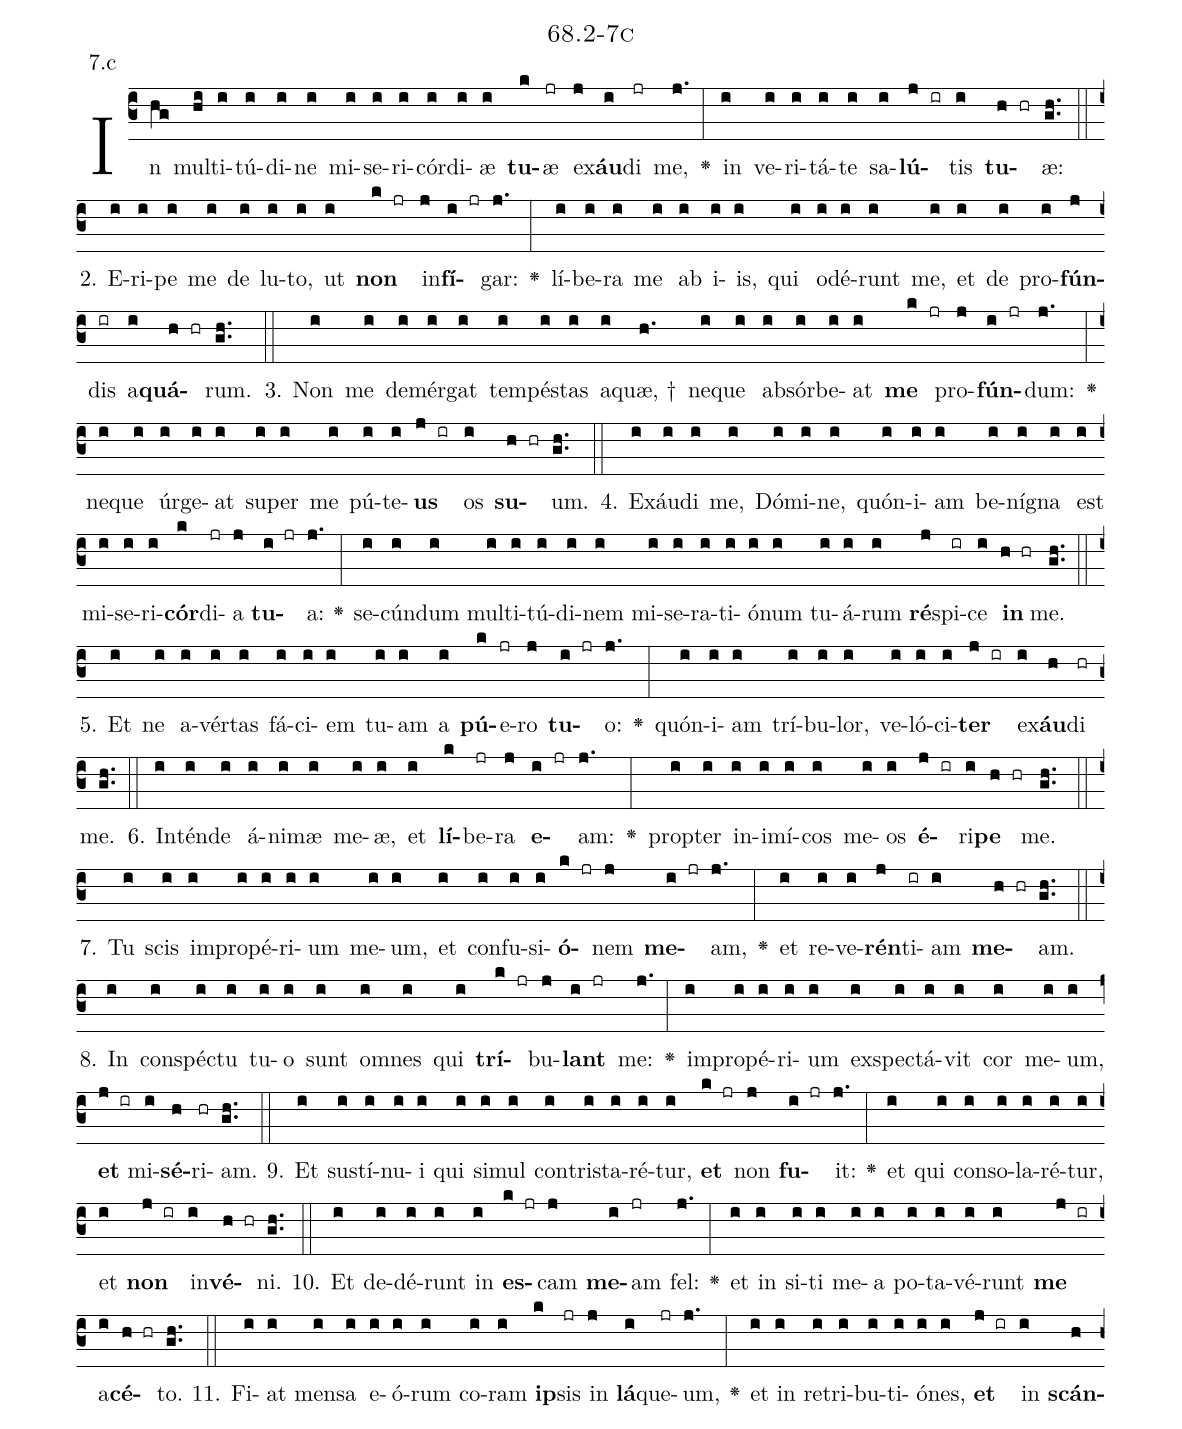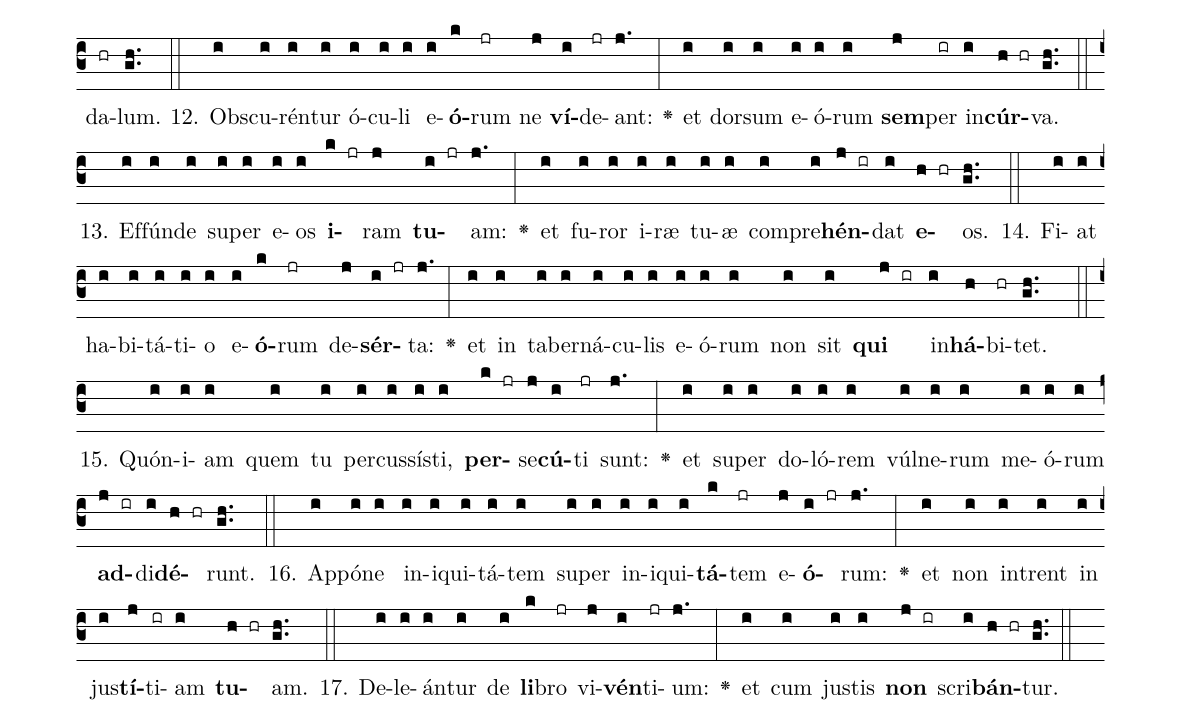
name: 68.2-7c;
annotation: 7.c;
%%
(c3)In(hg) mul(hi)ti(i)tú(i)di(i)ne(i) mi(i)se(i)ri(i)cór(i)di(i)æ(i) <b>tu</b>(k)æ(jr) ex(j)<b>áu</b>(i)di(jr) me,(j.) <v>\greheightstar</v>(:) in(i) ve(i)ri(i)tá(i)te(i) sa(i)<b>lú</b>(j ir)tis(i) <b>tu</b>(h hr)æ:(gh..) (::)
2. E(i)ri(i)pe(i) me(i) de(i) lu(i)to,(i) ut(i) <b>non</b>(k jr) in(j)<b>fí</b>(i jr)gar:(j.) <v>\greheightstar</v>(:) lí(i)be(i)ra(i) me(i) ab(i) i(i)is,(i) qui(i) o(i)dé(i)runt(i) me,(i) et(i) de(i) pro(i)<b>fún</b>(j)dis(ir) a(i)<b>quá</b>(h hr)rum.(gh..) (::)
3. Non(i) me(i) de(i)mér(i)gat(i) tem(i)pés(i)tas(i) a(i)quæ, †(h.) ne(i)que(i) ab(i)sór(i)be(i)at(i) <b>me</b>(k jr) pro(j)<b>fún</b>(i jr)dum:(j.) <v>\greheightstar</v>(:) ne(i)que(i) úr(i)ge(i)at(i) su(i)per(i) me(i) pú(i)te(i)<b>us</b>(j ir) os(i) <b>su</b>(h hr)um.(gh..) (::)
4. Ex(i)áu(i)di(i) me,(i) Dó(i)mi(i)ne,(i) quón(i)i(i)am(i) be(i)ní(i)gna(i) est(i) mi(i)se(i)ri(i)<b>cór</b>(k)di(jr)a(j) <b>tu</b>(i jr)a:(j.) <v>\greheightstar</v>(:) se(i)cún(i)dum(i) mul(i)ti(i)tú(i)di(i)nem(i) mi(i)se(i)ra(i)ti(i)ó(i)num(i) tu(i)á(i)rum(i) <b>ré</b>(j)spi(ir)ce(i) <b>in</b>(h hr) me.(gh..) (::)
5. Et(i) ne(i) a(i)vér(i)tas(i) fá(i)ci(i)em(i) tu(i)am(i) a(i) <b>pú</b>(k)e(jr)ro(j) <b>tu</b>(i jr)o:(j.) <v>\greheightstar</v>(:) quón(i)i(i)am(i) trí(i)bu(i)lor,(i) ve(i)ló(i)ci(i)<b>ter</b>(j ir) ex(i)<b>áu</b>(h)di(hr) me.(gh..) (::)
6. In(i)tén(i)de(i) á(i)ni(i)mæ(i) me(i)æ,(i) et(i) <b>lí</b>(k)be(jr)ra(j) <b>e</b>(i jr)am:(j.) <v>\greheightstar</v>(:) prop(i)ter(i) in(i)i(i)mí(i)cos(i) me(i)os(i) <b>é</b>(j ir)ri(i)<b>pe</b>(h hr) me.(gh..) (::)
7. Tu(i) scis(i) im(i)pro(i)pé(i)ri(i)um(i) me(i)um,(i) et(i) con(i)fu(i)si(i)<b>ó</b>(k jr)nem(j) <b>me</b>(i jr)am,(j.) <v>\greheightstar</v>(:) et(i) re(i)ve(i)<b>rén</b>(j)ti(ir)am(i) <b>me</b>(h hr)am.(gh..) (::)
8. In(i) con(i)spéc(i)tu(i) tu(i)o(i) sunt(i) om(i)nes(i) qui(i) <b>trí</b>(k jr)bu(j)<b>lant</b>(i jr) me:(j.) <v>\greheightstar</v>(:) im(i)pro(i)pé(i)ri(i)um(i) ex(i)spec(i)tá(i)vit(i) cor(i) me(i)um,(i) <b>et</b>(j ir) mi(i)<b>sé</b>(h)ri(hr)am.(gh..) (::)
9. Et(i) sus(i)tí(i)nu(i)i(i) qui(i) si(i)mul(i) con(i)tris(i)ta(i)ré(i)tur,(i) <b>et</b>(k jr) non(j) <b>fu</b>(i jr)it:(j.) <v>\greheightstar</v>(:) et(i) qui(i) con(i)so(i)la(i)ré(i)tur,(i) et(i) <b>non</b>(j ir) in(i)<b>vé</b>(h hr)ni.(gh..) (::)
10. Et(i) de(i)dé(i)runt(i) in(i) <b>es</b>(k jr)cam(j) <b>me</b>(i)am(jr) fel:(j.) <v>\greheightstar</v>(:) et(i) in(i) si(i)ti(i) me(i)a(i) po(i)ta(i)vé(i)runt(i) <b>me</b>(j ir) a(i)<b>cé</b>(h hr)to.(gh..) (::)
11. Fi(i)at(i) men(i)sa(i) e(i)ó(i)rum(i) co(i)ram(i) <b>ip</b>(k)sis(jr) in(j) <b>lá</b>(i)que(jr)um,(j.) <v>\greheightstar</v>(:) et(i) in(i) re(i)tri(i)bu(i)ti(i)ó(i)nes,(i) <b>et</b>(j ir) in(i) <b>scán</b>(h)da(hr)lum.(gh..) (::)
12. Obs(i)cu(i)rén(i)tur(i) ó(i)cu(i)li(i) e(i)<b>ó</b>(k)rum(jr) ne(j) <b>ví</b>(i)de(jr)ant:(j.) <v>\greheightstar</v>(:) et(i) dor(i)sum(i) e(i)ó(i)rum(i) <b>sem</b>(j)per(ir) in(i)<b>cúr</b>(h hr)va.(gh..) (::)
13. Ef(i)fún(i)de(i) su(i)per(i) e(i)os(i) <b>i</b>(k jr)ram(j) <b>tu</b>(i jr)am:(j.) <v>\greheightstar</v>(:) et(i) fu(i)ror(i) i(i)ræ(i) tu(i)æ(i) com(i)pre(i)<b>hén</b>(j ir)dat(i) <b>e</b>(h hr)os.(gh..) (::)
14. Fi(i)at(i) ha(i)bi(i)tá(i)ti(i)o(i) e(i)<b>ó</b>(k)rum(jr) de(j)<b>sér</b>(i jr)ta:(j.) <v>\greheightstar</v>(:) et(i) in(i) ta(i)ber(i)ná(i)cu(i)lis(i) e(i)ó(i)rum(i) non(i) sit(i) <b>qui</b>(j ir) in(i)<b>há</b>(h)bi(hr)tet.(gh..) (::)
15. Quón(i)i(i)am(i) quem(i) tu(i) per(i)cus(i)sís(i)ti,(i) <b>per</b>(k jr)se(j)<b>cú</b>(i)ti(jr) sunt:(j.) <v>\greheightstar</v>(:) et(i) su(i)per(i) do(i)ló(i)rem(i) vúl(i)ne(i)rum(i) me(i)ó(i)rum(i) <b>ad</b>(j ir)di(i)<b>dé</b>(h hr)runt.(gh..) (::)
16. Ap(i)pó(i)ne(i) in(i)i(i)qui(i)tá(i)tem(i) su(i)per(i) in(i)i(i)qui(i)<b>tá</b>(k)tem(jr) e(j)<b>ó</b>(i jr)rum:(j.) <v>\greheightstar</v>(:) et(i) non(i) in(i)trent(i) in(i) jus(i)<b>tí</b>(j)ti(ir)am(i) <b>tu</b>(h hr)am.(gh..) (::)
17. De(i)le(i)án(i)tur(i) de(i) <b>li</b>(k)bro(jr) vi(j)<b>vén</b>(i)ti(jr)um:(j.) <v>\greheightstar</v>(:) et(i) cum(i) jus(i)tis(i) <b>non</b>(j ir) scri(i)<b>bán</b>(h hr)tur.(gh..) (::)
